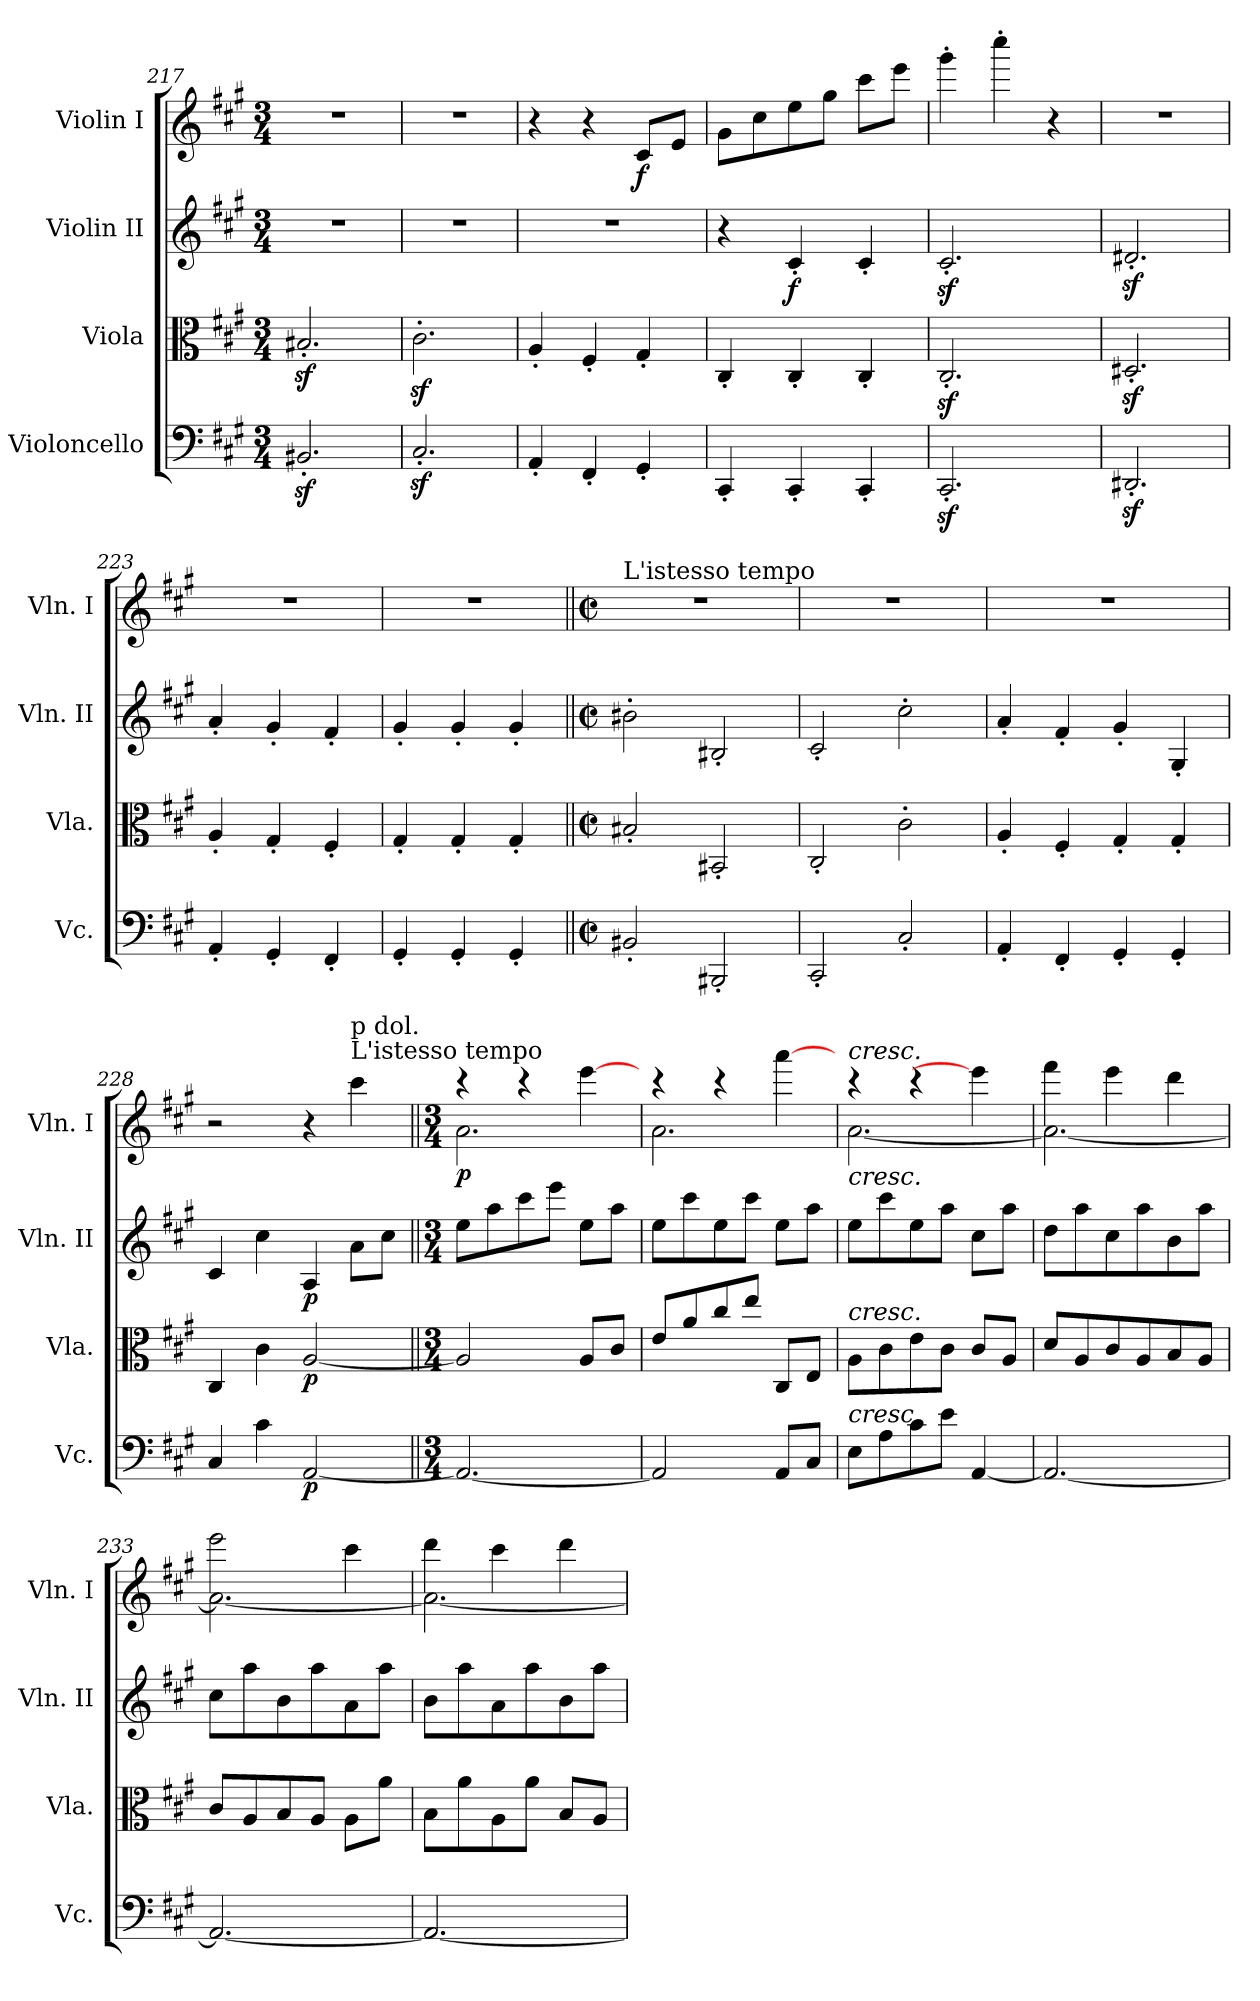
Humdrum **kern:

**kern	**dynam	**kern	**dynam	**kern	**dynam	**kern	**dynam
*part4	*part4	*part3	*part3	*part2	*part2	*part1	*part1
*staff4	*staff4	*staff3	*staff3	*staff2	*staff2	*staff1	*staff1
*I"Violoncello	*	*I"Viola	*	*I"Violin II	*	*I"Violin I	*
*I'Vc.	*	*I'Vla.	*	*I'Vln. II	*	*I'Vln. I	*
*clefF4	*	*clefC3	*	*clefG2	*	*clefG2	*
*k[f#c#g#]	*	*k[f#c#g#]	*	*k[f#c#g#]	*	*k[f#c#g#]	*
*M3/4	*	*M3/4	*	*M3/4	*	*M3/4	*
=217	=217	=217	=217	=217	=217	=217	=217
2.BB#Xz<'/	.	2.B#Xz<'/	.	2.r	.	2.r	.
=218	=218	=218	=218	=218	=218	=218	=218
2.C#z<'/	.	2.c#z<'\	.	2.r	.	2.r	.
=219	=219	=219	=219	=219	=219	=219	=219
4AA'/	.	4A'/	.	2.r	.	4r	.
4FF#'/	.	4F#'/	.	.	.	4r	.
!	!	!	!	!	!	!	!LO:DY:b
4GG#'/	.	4G#'/	.	.	.	8c#/L	f
.	.	.	.	.	.	8e/J	.
=220	=220	=220	=220	=220	=220	=220	=220
4CC#'/	.	4C#'/	.	4r	.	8g#\L	.
.	.	.	.	.	.	8cc#\	.
!	!	!	!	!	!LO:DY:b	!	!
4CC#'/	.	4C#'/	.	4c#'/	f	8ee\	.
.	.	.	.	.	.	8gg#\J	.
4CC#'/	.	4C#'/	.	4c#'/	.	8ccc#\L	.
.	.	.	.	.	.	8eee\J	.
=221	=221	=221	=221	=221	=221	=221	=221
2.CC#z<'/	.	2.C#z<'/	.	2.c#z<'/	.	4ggg#'\	.
.	.	.	.	.	.	4cccc#'\	.
.	.	.	.	.	.	4r	.
=222	=222	=222	=222	=222	=222	=222	=222
2.DD#Xz<'/	.	2.D#Xz<'/	.	2.d#Xz<'/	.	2.r	.
!!LO:LB:g=z
=223	=223	=223	=223	=223	=223	=223	=223
4AA'/	.	4A'/	.	4a'/	.	2.r	.
4GG#'/	.	4G#'/	.	4g#'/	.	.	.
4FF#'/	.	4F#'/	.	4f#'/	.	.	.
=224	=224	=224	=224	=224	=224	=224	=224
4GG#'/	.	4G#'/	.	4g#'/	.	2.r	.
4GG#'/	.	4G#'/	.	4g#'/	.	.	.
4GG#'/	.	4G#'/	.	4g#'/	.	.	.
=225||	=225||	=225||	=225||	=225||	=225||	=225||	=225||
*M2/2	*	*M2/2	*	*M2/2	*	*M2/2	*
*met(c|)	*	*met(c|)	*	*met(c|)	*	*met(c|)	*
!	!	!	!	!	!	!LO:TX:a:t=L'istesso tempo	!
2BB#X'/	.	2B#X'/	.	2b#X'\	.	1r	.
2BBB#X'/	.	2BB#X'/	.	2B#X'/	.	.	.
=226	=226	=226	=226	=226	=226	=226	=226
2CC#'/	.	2C#'/	.	2c#'/	.	1r	.
2C#'/	.	2c#'\	.	2cc#'\	.	.	.
=227	=227	=227	=227	=227	=227	=227	=227
4AA'/	.	4A'/	.	4a'/	.	1r	.
4FF#'/	.	4F#'/	.	4f#'/	.	.	.
4GG#'/	.	4G#'/	.	4g#'/	.	.	.
4GG#'/	.	4G#'/	.	4G#'/	.	.	.
=228	=228	=228	=228	=228	=228	=228	=228
4C#/	.	4C#/	.	4c#/	.	2r	.
4c#\	.	4c#\	.	4cc#\	.	.	.
!	!LO:DY:b	!	!LO:DY:b	!	!LO:DY:b	!	!
[2AA/	p	[2A/	p	4A/	p	4r	.
!	!	!	!	!	!	!LO:TX:a:t=L'istesso tempo	!
!	!	!	!	!	!	!LO:TX:a:t=p  dol.	!
.	.	.	.	8a\L	.	4ccc#\	.
.	.	.	.	8cc#\J	.	.	.
!!LO:LB:g=z
=229||	=229||	=229||	=229||	=229||	=229||	=229||	=229||
*M3/4	*	*M3/4	*	*M3/4	*	*M3/4	*
*	*	*	*	*	*	*^	*
!	!	!	!	!	!	!	!	!LO:DY:b
2.AA/_	.	2A/]	.	8ee\L	.	4r	2.a\	p
.	.	.	.	8aa\	.	.	.	.
.	.	.	.	8ccc#\	.	4r	.	.
.	.	.	.	8eee\J	.	.	.	.
.	.	8A/L	.	8ee\L	.	[4eee\	.	.
.	.	8c#/J	.	8aa\J	.	.	.	.
=230	=230	=230	=230	=230	=230	=230	=230	=230
2AA/]	.	8e/L	.	8ee\L	.	4r	2.a\	.
.	.	8a/	.	8ccc#\	.	.	.	.
.	.	8cc#/	.	8ee\	.	4r	.	.
.	.	8ee/J	.	8ccc#\J	.	.	.	.
8AA/L	.	8C#/L	.	8ee\L	.	[4aaa\	.	.
8C#/J	.	8E/J	.	8aa\J	.	.	.	.
=231	=231	=231	=231	=231	=231	=231	=231	=231
!	!	!	!	!	!	!LO:TX:a:i:t=cresc.	!	!
!	!	!	!	!LO:TX:a:i:t=cresc.	!	!	!	!
!	!	!LO:TX:a:i:t=cresc.	!	!	!	!	!	!
!LO:TX:a:i:t=cresc.	!	!	!	!	!	!	!	!
8E\L	.	8A\L	.	8ee\L	.	4r	[2.a\	.
8A\	.	8c#\	.	8ccc#\	.	.	.	.
8c#\	.	8e\	.	8ee\	.	4r	.	.
8e\J	.	8c#\J	.	8aa\J	.	.	.	.
[4AA/	.	8c#/L	.	8cc#\L	.	4eee\]	.	.
.	.	8A/J	.	8aa\J	.	.	.	.
=232	=232	=232	=232	=232	=232	=232	=232	=232
2.AA/_	.	8d/L	.	8dd\L	.	4fff#\	2.a\_	.
.	.	8A/	.	8aa\	.	.	.	.
.	.	8c#/	.	8cc#\	.	4eee\	.	.
.	.	8A/	.	8aa\	.	.	.	.
.	.	8B/	.	8b\	.	4ddd\	.	.
.	.	8A/J	.	8aa\J	.	.	.	.
=233	=233	=233	=233	=233	=233	=233	=233	=233
2.AA/_	.	8c#/L	.	8cc#\L	.	2eee\	2.a\_	.
.	.	8A/	.	8aa\	.	.	.	.
.	.	8B/	.	8b\	.	.	.	.
.	.	8A/J	.	8aa\	.	.	.	.
.	.	8A\L	.	8a\	.	4ccc#\	.	.
.	.	8a\J	.	8aa\J	.	.	.	.
!!LO:PB:g=z	!!
=234	=234	=234	=234	=234	=234	=234	=234	=234
2.AA/_	.	8B\L	.	8b\L	.	4ddd\	2.a\_	.
.	.	8a\	.	8aa\	.	.	.	.
.	.	8A\	.	8a\	.	4ccc#\	.	.
.	.	8a\J	.	8aa\	.	.	.	.
.	.	8B/L	.	8b\	.	4ddd\	.	.
.	.	8A/J	.	8aa\J	.	.	.	.
*	*	*	*	*	*	*v	*v	*
=	=	=	=	=	=	=	=
*-	*-	*-	*-	*-	*-	*-	*-
